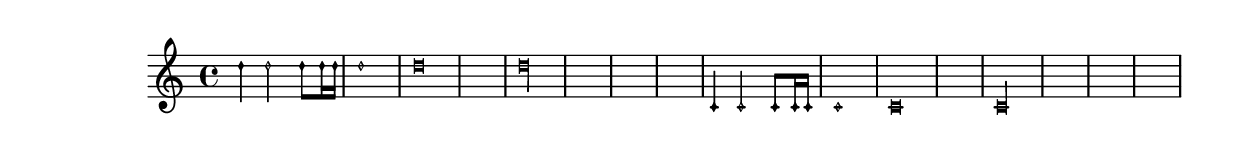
\version "1.7.16"
\header {
    
texidoc = "There is limited support for mensural notation: note head
shapes are available. Mensural stems are centered on the note heads,
both for up and down stems."

}


\score {\notes { \context Voice { 
    \property Voice.NoteHead \set #'font-family = #'ancient
    \property Voice.NoteHead \override #'style = #'mensural
\transpose c d'' {  c4 c2 c8  c16 c16  c1 c\breve c\longa }
\transpose c c' { c4 c2 c8  c16 c16  c1 c\breve c\longa }
}}}
%% new-chords-done %%
